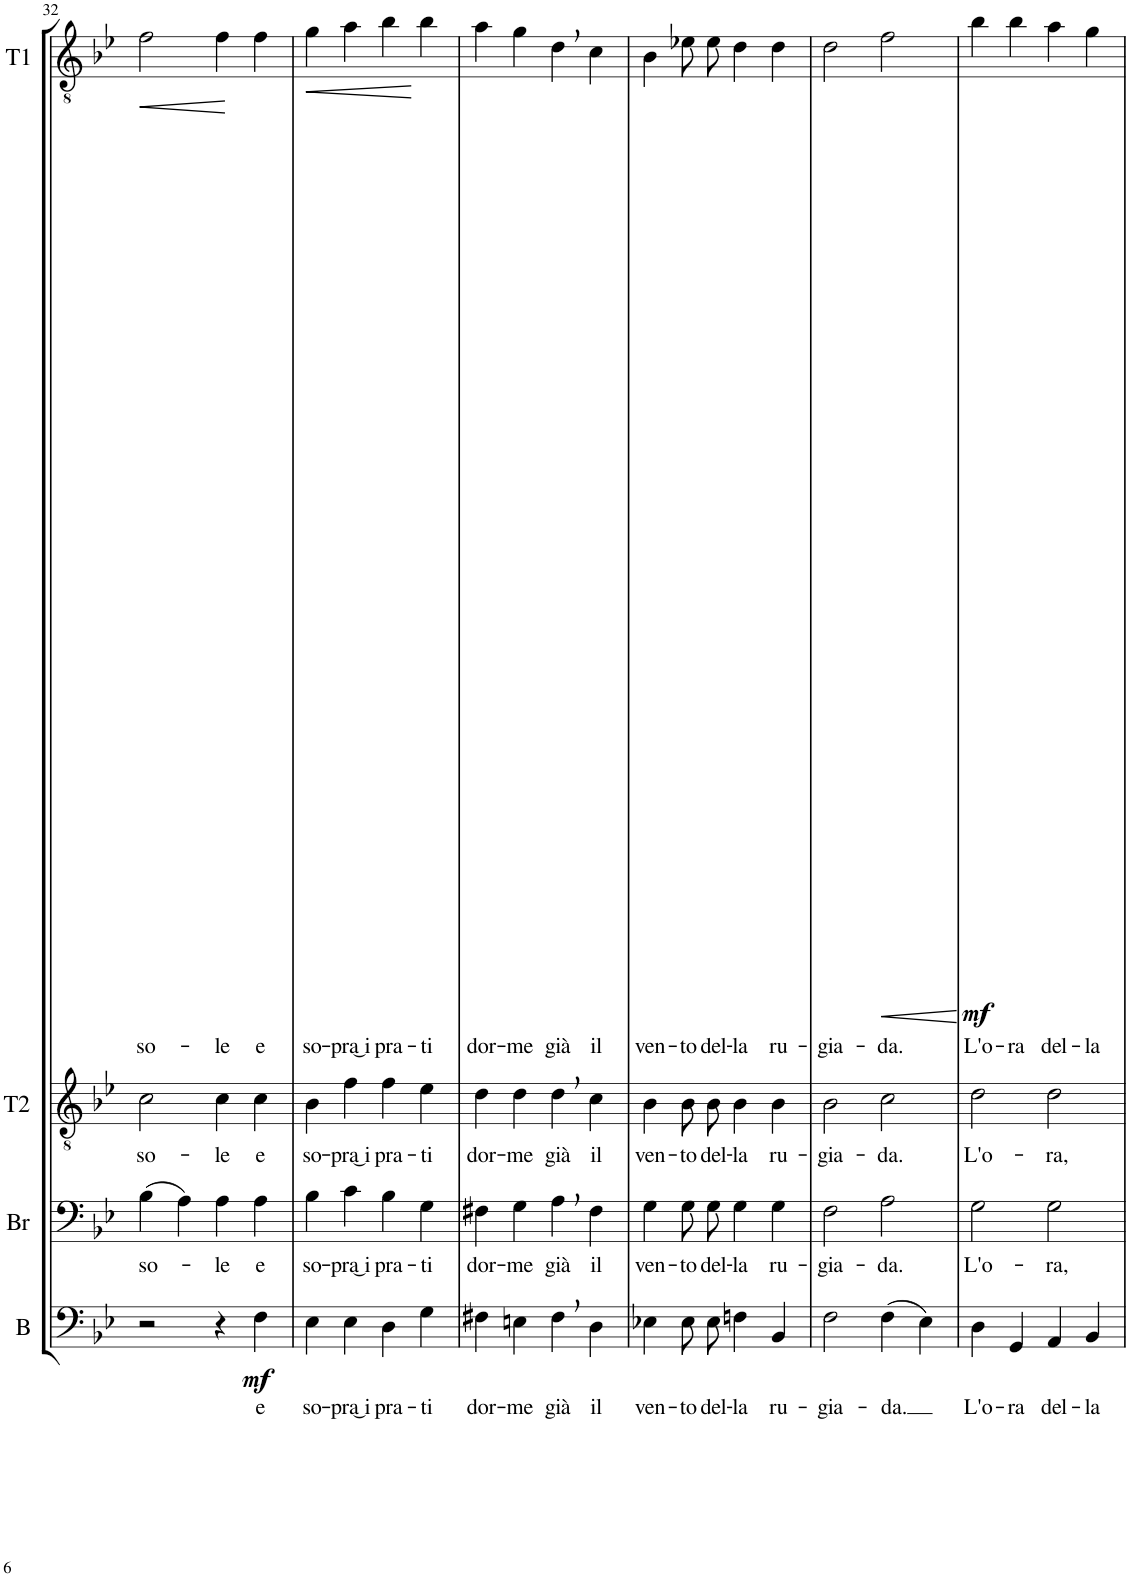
**kern	**text	**dynam	**kern	**text	**kern	**text	**kern	**text	**dynam
*part4	*part4	*part4	*part3	*part3	*part2	*part2	*part1	*part1	*part1
*staff4	*staff4	*staff4	*staff3	*staff3	*staff2	*staff2	*staff1	*staff1	*staff1
*I"B	*	*	*I"Br	*	*I"T2	*	*I"T1	*	*
*I'B	*	*	*I'Br	*	*I'T2	*	*I'T1	*	*
!!LO:PB:g=z
*clefF4	*	*	*clefF4	*	*clefGv2	*	*clefGv2	*	*
*k[b-e-]	*	*	*k[b-e-]	*	*k[b-e-]	*	*k[b-e-]	*	*
*M4/4	*	*	*M4/4	*	*M4/4	*	*M4/4	*	*
=32	=32	=32	=32	=32	=32	=32	=32	=32	=32
!	!	!	!	!LO:LY:b	!	!LO:LY:b	!	!LO:LY:b	!LO:HP:b
2r	.	.	(4B-\	so-	2c\	so-	2f\	so-	<
.	.	.	4A\)	.	.	.	.	.	.
!	!	!	!	!LO:LY:b	!	!LO:LY:b	!	!LO:LY:b	!
4r	.	.	4A\	-le	4c\	-le	4f\	-le	[
!	!LO:LY:b	!LO:DY:b	!	!LO:LY:b	!	!LO:LY:b	!	!LO:LY:b	!
4F\	e	mf	4A\	e	4c\	e	4f\	e	.
=33	=33	=33	=33	=33	=33	=33	=33	=33	=33
!	!LO:LY:b	!	!	!LO:LY:b	!	!LO:LY:b	!	!LO:LY:b	!LO:HP:b
4E-\	so-	.	4B-\	so-	4B-\	so-	4g\	so-	<
!	!LO:LY:b	!	!	!LO:LY:b	!	!LO:LY:b	!	!LO:LY:b	!
4E-\	-pra͜ i	.	4c\	-pra͜ i	4f\	-pra͜ i	4a\	-pra͜ i	.
!	!LO:LY:b	!	!	!LO:LY:b	!	!LO:LY:b	!	!LO:LY:b	!
4D\	pra-	.	4B-\	pra-	4f\	pra-	4b-\	pra-	.
!	!LO:LY:b	!	!	!LO:LY:b	!	!LO:LY:b	!	!LO:LY:b	!
4G\	-ti	.	4G\	-ti	4e-\	-ti	4b-\	-ti	[
=34	=34	=34	=34	=34	=34	=34	=34	=34	=34
!	!LO:LY:b	!	!	!LO:LY:b	!	!LO:LY:b	!	!LO:LY:b	!
4F#X\	dor-	.	4F#X\	dor-	4d\	dor-	4a\	dor-	.
!	!LO:LY:b	!	!	!LO:LY:b	!	!LO:LY:b	!	!LO:LY:b	!
4En\	-me	.	4G\	-me	4d\	-me	4g\	-me	.
!	!LO:LY:b	!	!	!LO:LY:b	!	!LO:LY:b	!	!LO:LY:b	!
4F#,\	già	.	4A,\	già	4d,\	già	4d,\	già	.
!	!LO:LY:b	!	!	!LO:LY:b	!	!LO:LY:b	!	!LO:LY:b	!
4D\	il	.	4F#\	il	4c\	il	4c\	il	.
=35	=35	=35	=35	=35	=35	=35	=35	=35	=35
!	!LO:LY:b	!	!	!LO:LY:b	!	!LO:LY:b	!	!LO:LY:b	!
4E-X\	ven-	.	4G\	ven-	4B-\	ven-	4B-\	ven-	.
!	!LO:LY:b	!	!	!LO:LY:b	!	!LO:LY:b	!	!LO:LY:b	!
8E-\L	-to	.	8G\L	-to	8B-\L	-to	8e-X\L	-to	.
!	!LO:LY:b	!	!	!LO:LY:b	!	!LO:LY:b	!	!LO:LY:b	!
8E-\J	del-	.	8G\J	del-	8B-\J	del-	8e-\J	del-	.
!	!LO:LY:b	!	!	!LO:LY:b	!	!LO:LY:b	!	!LO:LY:b	!
4Fn\	-la	.	4G\	-la	4B-\	-la	4d\	-la	.
!	!LO:LY:b	!	!	!LO:LY:b	!	!LO:LY:b	!	!LO:LY:b	!
4BB-/	ru-	.	4G\	ru-	4B-\	ru-	4d\	ru-	.
=36	=36	=36	=36	=36	=36	=36	=36	=36	=36
!	!LO:LY:b	!	!	!LO:LY:b	!	!LO:LY:b	!	!LO:LY:b	!
2F\	-gia-	.	2F\	-gia-	2B-\	-gia-	2d\	-gia-	.
!	!LO:LY:b	!	!	!LO:LY:b	!	!LO:LY:b	!	!LO:LY:b	!LO:HP:b
(4F\	-da.	.	2A\	-da.	2c\	-da.	2f\	-da.	<
4E-\)	.	.	.	.	.	.	.	.	.
.	.	.	.	.	.	.	.	.	[
=37	=37	=37	=37	=37	=37	=37	=37	=37	=37
!	!LO:LY:b	!	!	!LO:LY:b	!	!LO:LY:b	!	!LO:LY:b	!LO:DY:b
4D\	L'o-	.	2G\	L'o-	2d\	L'o-	4b-\	L'o-	mf
!	!LO:LY:b	!	!	!	!	!	!	!LO:LY:b	!
4GG/	-ra	.	.	.	.	.	4b-\	-ra	.
!	!LO:LY:b	!	!	!LO:LY:b	!	!LO:LY:b	!	!LO:LY:b	!
4AA/	del-	.	2G\	-ra,	2d\	-ra,	4a\	del-	.
!	!LO:LY:b	!	!	!	!	!	!	!LO:LY:b	!
4BB-/	-la	.	.	.	.	.	4g\	-la	.
=	=	=	=	=	=	=	=	=	=
*-	*-	*-	*-	*-	*-	*-	*-	*-	*-
